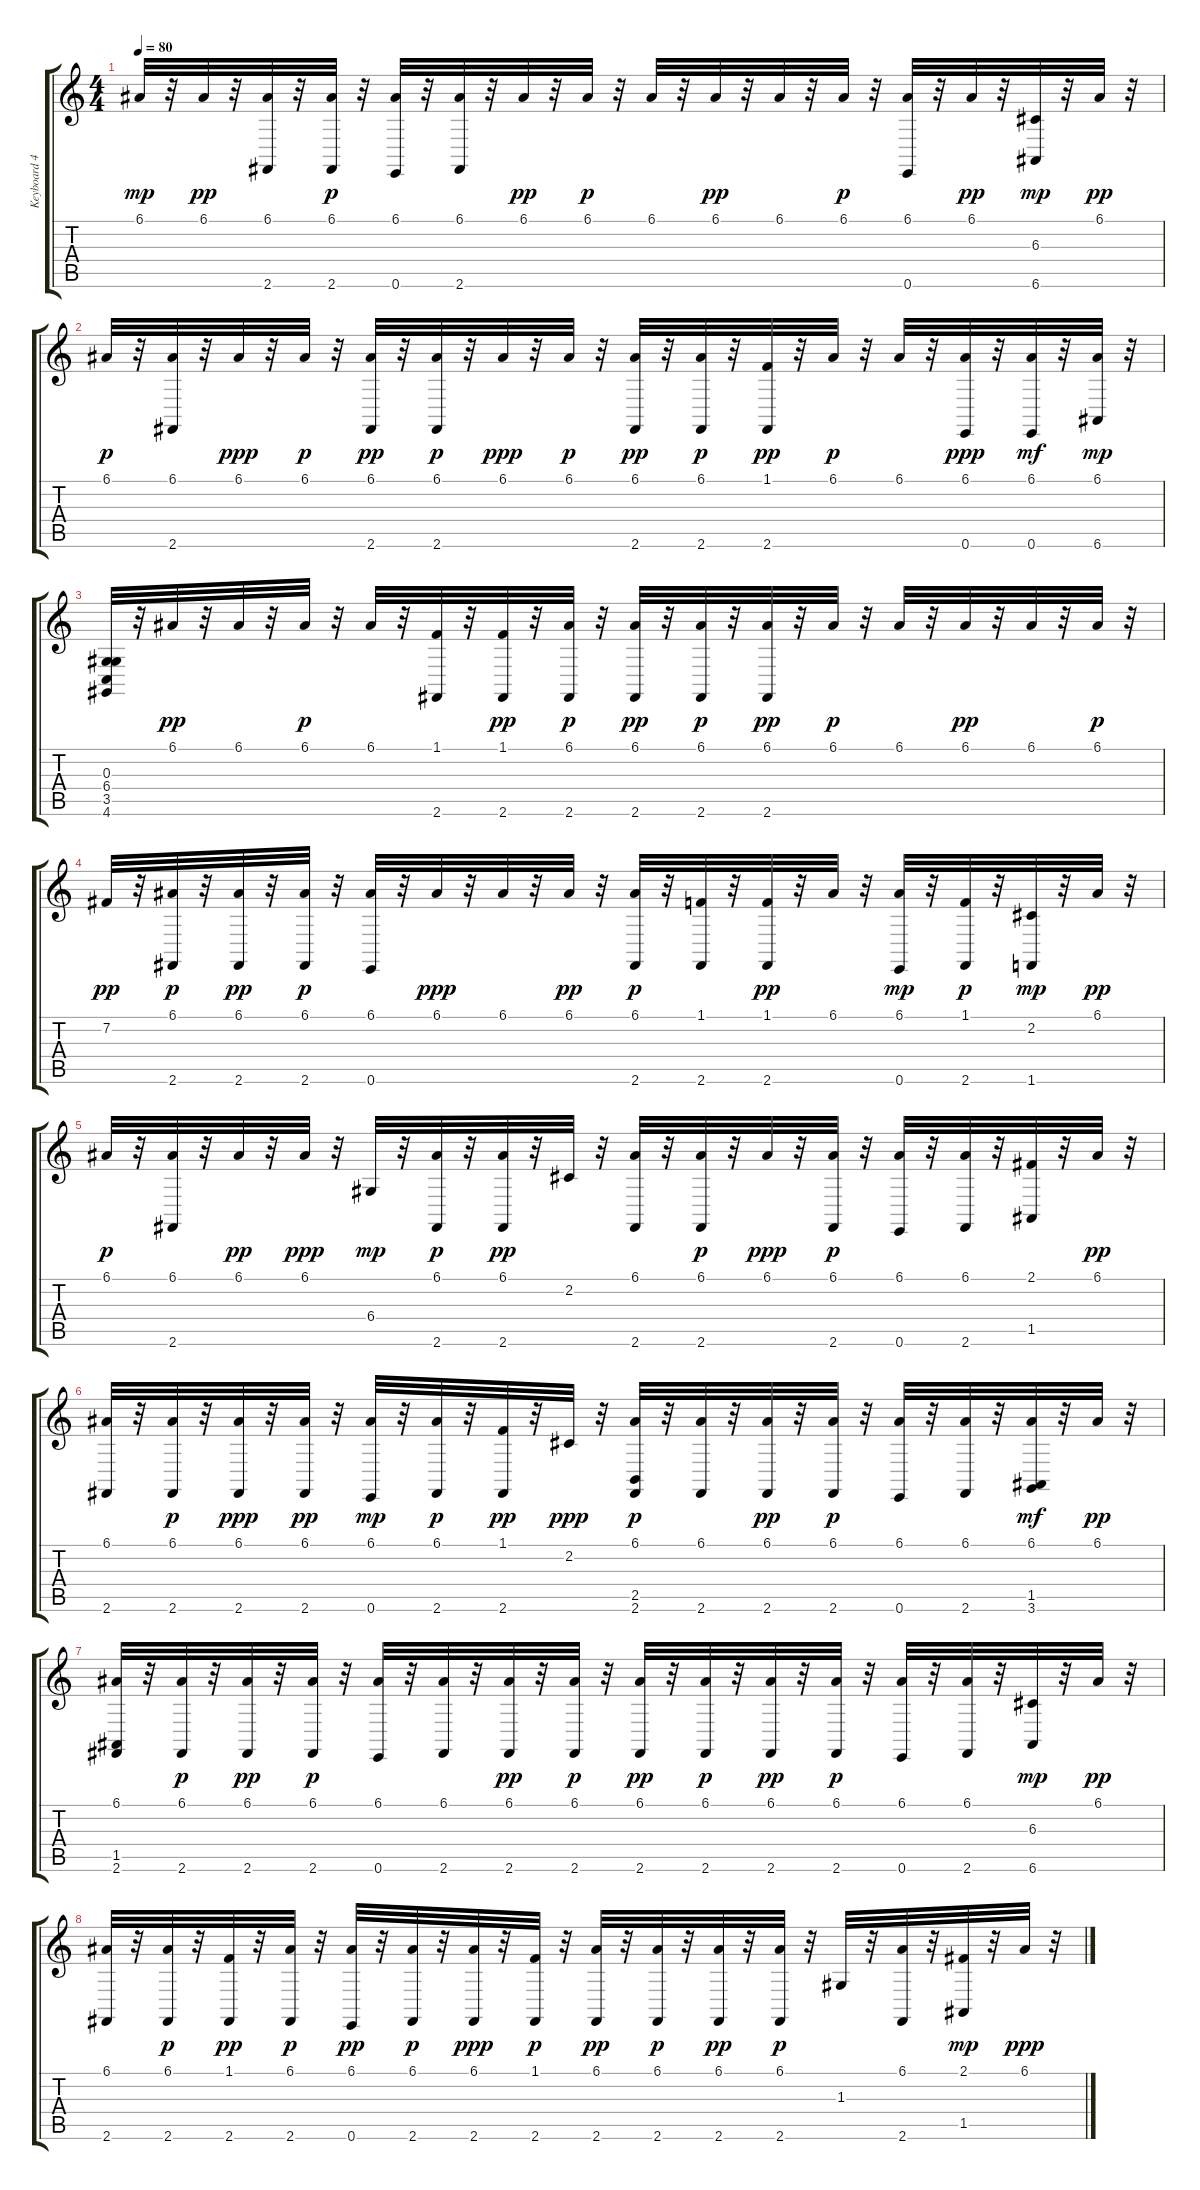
\track ("Keyboard 4" "Keyboard 4") {instrument piccolo}
\staff {score tabs}
\tuning (E4 B3 G3 D3 A2 E2) {hide}
\ts (4 4)
\tempo 80
\clef g2
\ks c
6.1.32{dy mp} r.32 6.1.32{dy pp} r.32 (6.1 2.6).32 r.32 (6.1 2.6).32{dy p} r.32 (6.1 0.6).32 r.32 (6.1 2.6).32 r.32 6.1.32{dy pp} r.32 6.1.32{dy p} r.32 6.1.32 r.32 6.1.32{dy pp} r.32 6.1.32 r.32 6.1.32{dy p} r.32 (6.1 0.6).32 r.32 6.1.32{dy pp} r.32 (6.3 6.6).32{dy mp} r.32 6.1.32{dy pp} r.32 |
6.1.32{dy p} r.32 (6.1 2.6).32 r.32 6.1.32{dy ppp} r.32 6.1.32{dy p} r.32 (6.1 2.6).32{dy pp} r.32 (6.1 2.6).32{dy p} r.32 6.1.32{dy ppp} r.32 6.1.32{dy p} r.32 (6.1 2.6).32{dy pp} r.32 (6.1 2.6).32{dy p} r.32 (1.1 2.6).32{dy pp} r.32 6.1.32{dy p} r.32 6.1.32 r.32 (6.1 0.6).32{dy ppp} r.32 (6.1 0.6).32{dy mf} r.32 (6.1 6.6).32{dy mp} r.32 |
(0.3 6.4 3.5 4.6).32 r.32 6.1.32{dy pp} r.32 6.1.32 r.32 6.1.32{dy p} r.32 6.1.32 r.32 (1.1 2.6).32 r.32 (1.1 2.6).32{dy pp} r.32 (6.1 2.6).32{dy p} r.32 (6.1 2.6).32{dy pp} r.32 (6.1 2.6).32{dy p} r.32 (6.1 2.6).32{dy pp} r.32 6.1.32{dy p} r.32 6.1.32 r.32 6.1.32{dy pp} r.32 6.1.32 r.32 6.1.32{dy p} r.32 |
7.2.32{dy pp} r.32 (6.1 2.6).32{dy p} r.32 (6.1 2.6).32{dy pp} r.32 (6.1 2.6).32{dy p} r.32 (6.1 0.6).32 r.32 6.1.32{dy ppp} r.32 6.1.32 r.32 6.1.32{dy pp} r.32 (6.1 2.6).32{dy p} r.32 (1.1 2.6).32 r.32 (1.1 2.6).32{dy pp} r.32 6.1.32 r.32 (6.1 0.6).32{dy mp} r.32 (1.1 2.6).32{dy p} r.32 (2.2 1.6).32{dy mp} r.32 6.1.32{dy pp} r.32 |
6.1.32{dy p} r.32 (6.1 2.6).32 r.32 6.1.32{dy pp} r.32 6.1.32{dy ppp} r.32 6.4.32{dy mp} r.32 (6.1 2.6).32{dy p} r.32 (6.1 2.6).32{dy pp} r.32 2.2.32 r.32 (6.1 2.6).32 r.32 (6.1 2.6).32{dy p} r.32 6.1.32{dy ppp} r.32 (6.1 2.6).32{dy p} r.32 (6.1 0.6).32 r.32 (6.1 2.6).32 r.32 (2.1 1.5).32 r.32 6.1.32{dy pp} r.32 |
(6.1 2.6).32 r.32 (6.1 2.6).32{dy p} r.32 (6.1 2.6).32{dy ppp} r.32 (6.1 2.6).32{dy pp} r.32 (6.1 0.6).32{dy mp} r.32 (6.1 2.6).32{dy p} r.32 (1.1 2.6).32{dy pp} r.32 2.2.32{dy ppp} r.32 (6.1 2.5 2.6).32{dy p} r.32 (6.1 2.6).32 r.32 (6.1 2.6).32{dy pp} r.32 (6.1 2.6).32{dy p} r.32 (6.1 0.6).32 r.32 (6.1 2.6).32 r.32 (6.1 1.5 3.6).32{dy mf} r.32 6.1.32{dy pp} r.32 |
(6.1 1.5 2.6).32 r.32 (6.1 2.6).32{dy p} r.32 (6.1 2.6).32{dy pp} r.32 (6.1 2.6).32{dy p} r.32 (6.1 0.6).32 r.32 (6.1 2.6).32 r.32 (6.1 2.6).32{dy pp} r.32 (6.1 2.6).32{dy p} r.32 (6.1 2.6).32{dy pp} r.32 (6.1 2.6).32{dy p} r.32 (6.1 2.6).32{dy pp} r.32 (6.1 2.6).32{dy p} r.32 (6.1 0.6).32 r.32 (6.1 2.6).32 r.32 (6.3 6.6).32{dy mp} r.32 6.1.32{dy pp} r.32 |
(6.1 2.6).32 r.32 (6.1 2.6).32{dy p} r.32 (1.1 2.6).32{dy pp} r.32 (6.1 2.6).32{dy p} r.32 (6.1 0.6).32{dy pp} r.32 (6.1 2.6).32{dy p} r.32 (6.1 2.6).32{dy ppp} r.32 (1.1 2.6).32{dy p} r.32 (6.1 2.6).32{dy pp} r.32 (6.1 2.6).32{dy p} r.32 (6.1 2.6).32{dy pp} r.32 (6.1 2.6).32{dy p} r.32 1.3.32 r.32 (6.1 2.6).32 r.32 (2.1 1.5).32{dy mp} r.32 6.1.32{dy ppp} r.32
